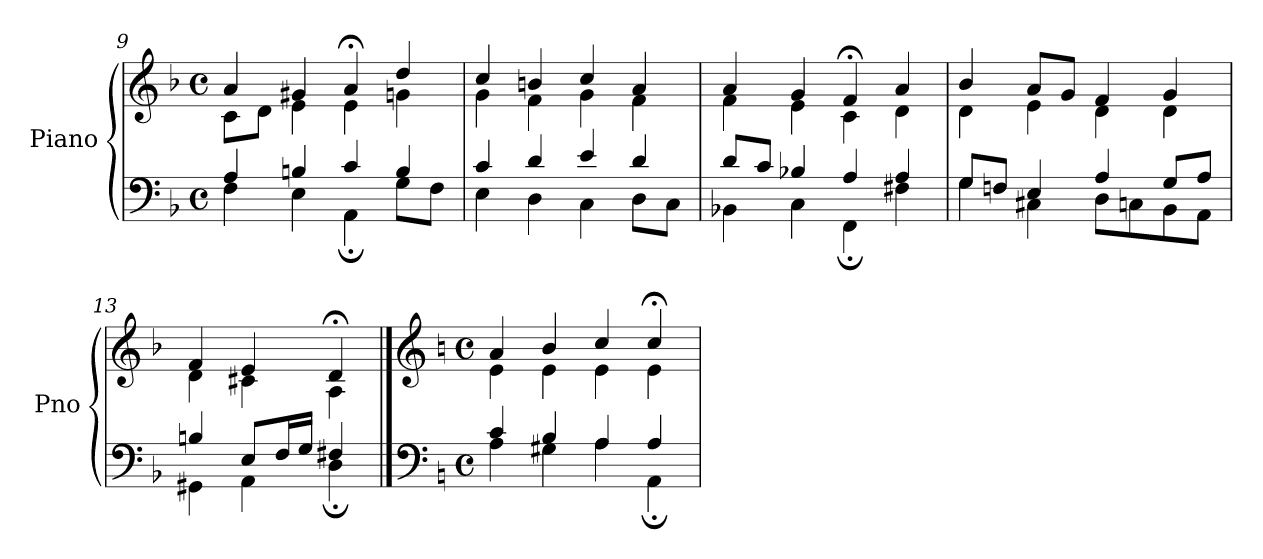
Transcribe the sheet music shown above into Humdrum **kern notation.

**kern	**kern
*part1	*part1
*staff2	*staff1
*I"Piano	*
*I'Pno	*
*clefF4	*clefG2
*k[b-]	*k[b-]
*M4/4	*M4/4
*met(c)	*met(c)
=9	=9
*^	*^
4A/	4F\	4a/	8c\L
.	.	.	8d\J
4Bn/	4E\	4g#X/	4e\
4c/	4AA;\	4a;</	4e\
4B/	8G\L	4dd/	4gn\
.	8F\J	.	.
=10	=10	=10	=10
4c/	4E\	4cc/	4g\
4d/	4D\	4bn/	4f\
4e/	4C\	4cc/	4g\
4d/	8D\L	4a/	4f\
.	8C\J	.	.
=11	=11	=11	=11
8d/L	4BB-X\	4a/	4f\
8c/J	.	.	.
4B-X/	4C\	4g/	4e\
4A/	4FF;\	4f;</	4c\
4A/	4F#X\	4a/	4d\
=12	=12	=12	=12
8G/L	4G\	4b-/	4d\
8Fn/J	.	.	.
4E/	4C#X\	8a/L	4e\
.	.	8g/J	.
4A/	8D\L	4f/	4d\
.	8Cn\	.	.
8G/L	8BB-\	4g/	4d\
8A/J	8AA\J	.	.
=13	=13	=13	=13
4Bn/	4GG#X\	4f/	4d\
8E/L	4AA\	4e/	4c#X\
16F/L	.	.	.
16G/JJ	.	.	.
4F#X/	4D;\	4d;</	4A\
==1	==1	==1	==1
*clefF4	*	*clefG2	*
*k[]	*	*k[]	*
*M4/4	*	*M4/4	*
*met(c)	*	*met(c)	*
4c/	4A\	4a/	4e\
4B/	4G#X\	4b/	4e\
4A/	4A\	4cc/	4e\
4A/	4AA;\	4cc;</	4e\
*v	*v	*	*
*	*v	*v
=	=
*-	*-
